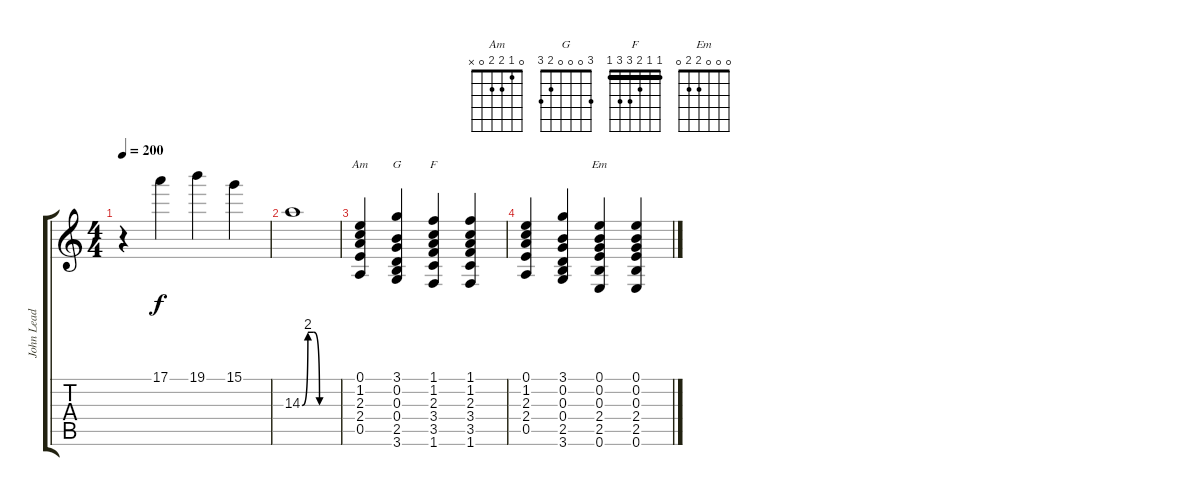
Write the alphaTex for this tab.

\track ("John Lead Guitar" "John Lead ") {instrument electricguitarclean}
\staff {score tabs}
\tuning (E4 B3 G3 D3 A2 E2) {hide}
\chord ("Am" 0 1 2 2 0 x)
\chord ("G" 3 0 0 0 2 3)
\chord ("F" 1 1 2 3 3 1) {barre 1}
\chord ("Em" 0 0 0 2 2 0)
\ts (4 4)
\tempo 200
\clef g2
\ks c
r.4{dy f} 17.1.4 19.1.4 15.1.4 |
14.3{be (custom 0 0 10 8 20 8 30 0 60 0)}.1 |
(0.1 1.2 2.3 2.4 0.5).4{ch "Am"} (3.1 0.2 0.3 0.4 2.5 3.6).4{ch "G"} (1.1 1.2 2.3 3.4 3.5 1.6).4{ch "F"} (1.1 1.2 2.3 3.4 3.5 1.6).4 |
(0.1 1.2 2.3 2.4 0.5).4 (3.1 0.2 0.3 0.4 2.5 3.6).4 (0.1 0.2 0.3 2.4 2.5 0.6).4{ch "Em"} (0.1 0.2 0.3 2.4 2.5 0.6).4
